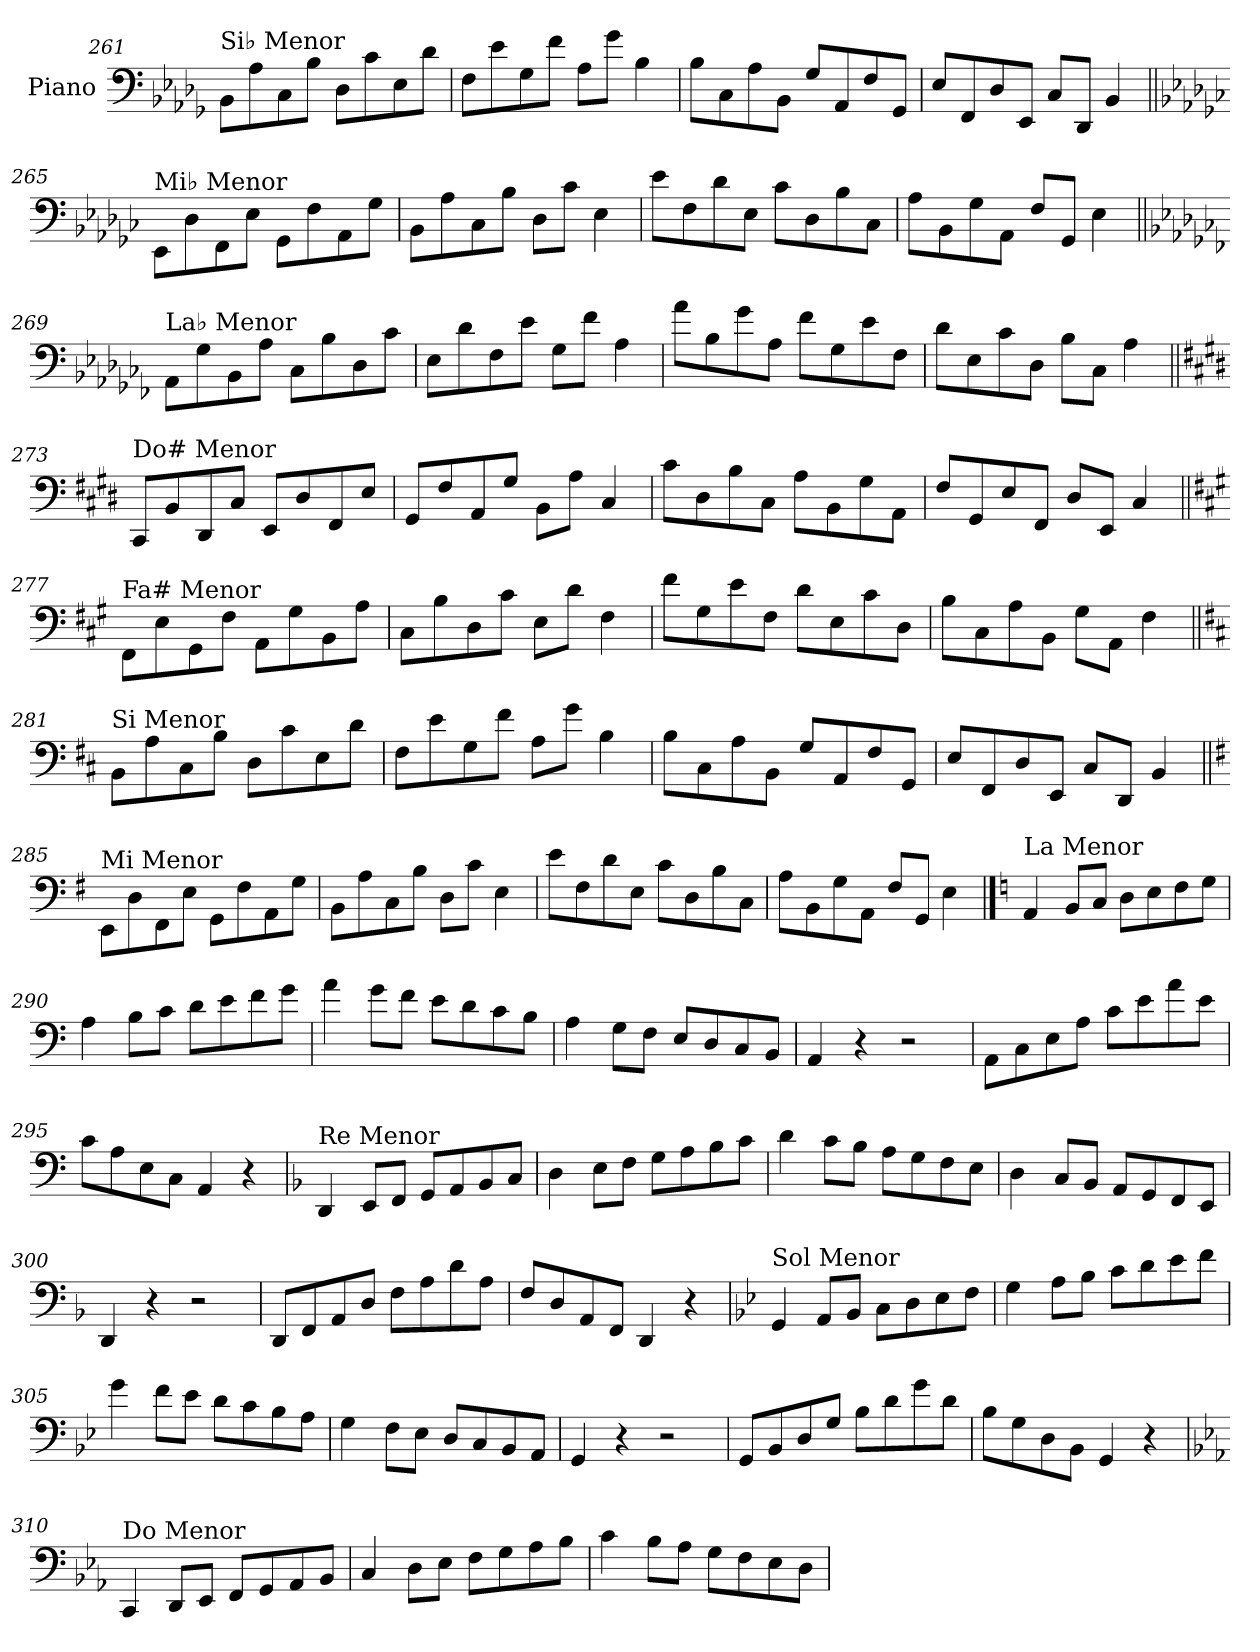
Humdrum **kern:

**kern
*part1
*staff1
*I"Piano
*I'Pno.
!!LO:LB:g=z
*clefF4
*k[b-e-a-d-g-]
=261
!LO:TX:a:t=Si♭ Menor
8BB-\L
8A-\
8C\
8B-\J
8D-\L
8c\
8E-\
8d-\J
=262
8F\L
8e-\
8G-\
8f\J
8A-\L
8g-\J
4B-\
=263
8B-\L
8C\
8A-\
8BB-\J
8G-/L
8AA-/
8F/
8GG-/J
=264
8E-/L
8FF/
8D-/
8EE-/J
8C/L
8DD-/J
4BB-/
!!LO:PB:g=z
=265||
*k[b-e-a-d-g-c-]
!LO:TX:a:t=Mi♭ Menor
8EE-\L
8D-\
8FF\
8E-\J
8GG-\L
8F\
8AA-\
8G-\J
=266
8BB-\L
8A-\
8C-\
8B-\J
8D-\L
8c-\J
4E-\
=267
8e-\L
8F\
8d-\
8E-\J
8c-\L
8D-\
8B-\
8C-\J
=268
8A-\L
8BB-\
8G-\
8AA-\J
8F/L
8GG-/J
4E-\
!!LO:LB:g=z
=269||
*k[b-e-a-d-g-c-f-]
!LO:TX:a:t=La♭ Menor
8AA-\L
8G-\
8BB-\
8A-\J
8C-\L
8B-\
8D-\
8c-\J
=270
8E-\L
8d-\
8F-\
8e-\J
8G-\L
8f-\J
4A-\
=271
8a-\L
8B-\
8g-\
8A-\J
8f-\L
8G-\
8e-\
8F-\J
=272
8d-\L
8E-\
8c-\
8D-\J
8B-\L
8C-\J
4A-\
!!LO:LB:g=z
=273||
*k[f#c#g#d#]
!LO:TX:a:t=Do# Menor
8CC#/L
8BB/
8DD#/
8C#/J
8EE/L
8D#/
8FF#/
8E/J
=274
8GG#/L
8F#/
8AA/
8G#/J
8BB\L
8A\J
4C#/
=275
8c#\L
8D#\
8B\
8C#\J
8A\L
8BB\
8G#\
8AA\J
=276
8F#/L
8GG#/
8E/
8FF#/J
8D#/L
8EE/J
4C#/
!!LO:LB:g=z
=277||
*k[f#c#g#]
!LO:TX:a:t=Fa# Menor
8FF#\L
8E\
8GG#\
8F#\J
8AA\L
8G#\
8BB\
8A\J
=278
8C#\L
8B\
8D\
8c#\J
8E\L
8d\J
4F#\
=279
8f#\L
8G#\
8e\
8F#\J
8d\L
8E\
8c#\
8D\J
=280
8B\L
8C#\
8A\
8BB\J
8G#\L
8AA\J
4F#\
!!LO:LB:g=z
=281||
*k[f#c#]
!LO:TX:a:t=Si Menor
8BB\L
8A\
8C#\
8B\J
8D\L
8c#\
8E\
8d\J
=282
8F#\L
8e\
8G\
8f#\J
8A\L
8g\J
4B\
=283
8B\L
8C#\
8A\
8BB\J
8G/L
8AA/
8F#/
8GG/J
=284
8E/L
8FF#/
8D/
8EE/J
8C#/L
8DD/J
4BB/
!!LO:LB:g=z
=285||
*k[f#]
!LO:TX:a:t=Mi Menor
8EE\L
8D\
8FF#\
8E\J
8GG\L
8F#\
8AA\
8G\J
=286
8BB\L
8A\
8C\
8B\J
8D\L
8c\J
4E\
=287
8e\L
8F#\
8d\
8E\J
8c\L
8D\
8B\
8C\J
=288
8A\L
8BB\
8G\
8AA\J
8F#/L
8GG/J
4E\
!!LO:PB:g=z
==289
*k[]
!LO:TX:a:t=La Menor
4AA/
8BB/L
8C/J
8D\L
8E\
8F\
8G\J
=290
4A\
8B\L
8c\J
8d\L
8e\
8f\
8g\J
=291
4a\
8g\L
8f\J
8e\L
8d\
8c\
8B\J
=292
4A\
8G\L
8F\J
8E/L
8D/
8C/
8BB/J
=293
4AA/
4r
2r
=294
8AA\L
8C\
8E\
8A\J
8c\L
8e\
8a\
8e\J
=295
8c\L
8A\
8E\
8C\J
4AA/
4r
!!LO:LB:g=z
=296
*k[b-]
!LO:TX:a:t=Re Menor
4DD/
8EE/L
8FF/J
8GG/L
8AA/
8BB-/
8C/J
=297
4D\
8E\L
8F\J
8G\L
8A\
8B-\
8c\J
=298
4d\
8c\L
8B-\J
8A\L
8G\
8F\
8E\J
=299
4D\
8C/L
8BB-/J
8AA/L
8GG/
8FF/
8EE/J
=300
4DD/
4r
2r
=301
8DD/L
8FF/
8AA/
8D/J
8F\L
8A\
8d\
8A\J
=302
8F/L
8D/
8AA/
8FF/J
4DD/
4r
!!LO:LB:g=z
=303
*k[b-e-]
!LO:TX:a:t=Sol Menor
4GG/
8AA/L
8BB-/J
8C\L
8D\
8E-\
8F\J
=304
4G\
8A\L
8B-\J
8c\L
8d\
8e-\
8f\J
=305
4g\
8f\L
8e-\J
8d\L
8c\
8B-\
8A\J
=306
4G\
8F\L
8E-\J
8D/L
8C/
8BB-/
8AA/J
=307
4GG/
4r
2r
=308
8GG/L
8BB-/
8D/
8G/J
8B-\L
8d\
8g\
8d\J
=309
8B-\L
8G\
8D\
8BB-\J
4GG/
4r
!!LO:LB:g=z
=310
*k[b-e-a-]
!LO:TX:a:t=Do Menor
4CC/
8DD/L
8EE-/J
8FF/L
8GG/
8AA-/
8BB-/J
=311
4C/
8D\L
8E-\J
8F\L
8G\
8A-\
8B-\J
=312
4c\
8B-\L
8A-\J
8G\L
8F\
8E-\
8D\J
=
*-
